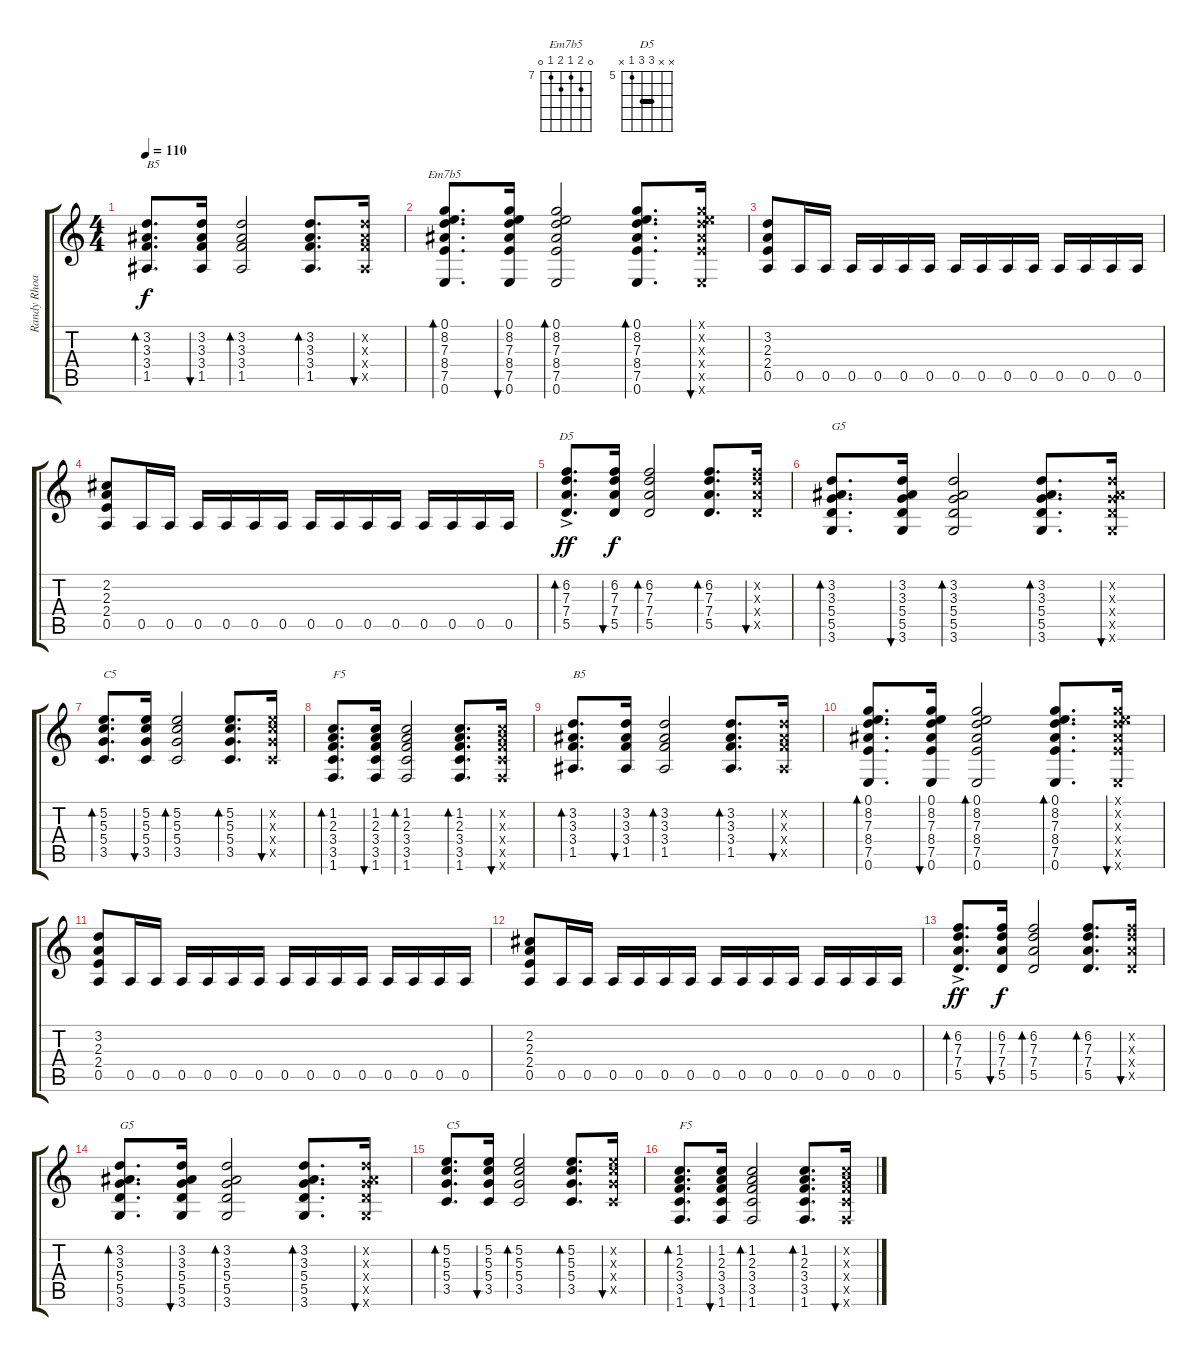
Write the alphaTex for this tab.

\track ("Randy Rhoads - Rythm" "Randy Rhoa") {instrument distortionguitar}
\staff {score tabs}
\tuning (E4 B3 G3 D3 A2 E2) {hide}
\chord ("Em7b5" 0 8 7 8 7 0) {firstfret 7}
\chord ("D5" x x 7 7 5 x) {firstfret 5 barre 7}
\ts (4 4)
\tempo 110
\clef g2
\ks c
(3.2 3.3 3.4 1.5).8{d bd 30 txt "B5" dy f} (3.2 3.3 3.4 1.5).16{bu 30} (3.2 3.3 3.4 1.5).2{bd 30} (3.2 3.3 3.4 1.5).8{d bd 30} (3.2{x} 3.3{x} 3.4{x} 1.5{x}).16{bu 30} |
(0.1 8.2 7.3 8.4 7.5 0.6).8{d bd 30 ch "Em7b5"} (0.1 8.2 7.3 8.4 7.5 0.6).16{bu 30} (0.1 8.2 7.3 8.4 7.5 0.6).2{bd 30} (0.1 8.2 7.3 8.4 7.5 0.6).8{d bd 30} (0.1{x} 8.2{x} 7.3{x} 8.4{x} 7.5{x} 0.6{x}).16{bu 30} |
(3.2 2.3 2.4 0.5).8 0.5.16 0.5.16 0.5.16 0.5.16 0.5.16 0.5.16 0.5.16 0.5.16 0.5.16 0.5.16 0.5.16 0.5.16 0.5.16 0.5.16 |
(2.2 2.3 2.4 0.5).8 0.5.16 0.5.16 0.5.16 0.5.16 0.5.16 0.5.16 0.5.16 0.5.16 0.5.16 0.5.16 0.5.16 0.5.16 0.5.16 0.5.16 |
(6.2 7.3{ac} 7.4{ac} 5.5{ac}).8{d bd 30 ch "D5" dy ff} (6.2 7.3 7.4 5.5).16{bu 30 dy f} (6.2 7.3 7.4 5.5).2{bd 30} (6.2 7.3 7.4 5.5).8{d bd 30} (6.2{x} 7.3{x} 7.4{x} 5.5{x}).16{bu 30} |
(3.2 3.3 5.4 5.5 3.6).8{d bd 30 txt "G5"} (3.2 3.3 5.4 5.5 3.6).16{bu 30} (3.2 3.3 5.4 5.5 3.6).2{bd 30} (3.2 3.3 5.4 5.5 3.6).8{d bd 30} (3.2{x} 3.3{x} 5.4{x} 5.5{x} 3.6{x}).16{bu 30} |
(5.2 5.3 5.4 3.5).8{d bd 30 txt "C5"} (5.2 5.3 5.4 3.5).16{bu 30} (5.2 5.3 5.4 3.5).2{bd 30} (5.2 5.3 5.4 3.5).8{d bd 30} (5.2{x} 5.3{x} 5.4{x} 3.5{x}).16{bu 30} |
(1.2 2.3 3.4 3.5 1.6).8{d bd 30 txt "F5"} (1.2 2.3 3.4 3.5 1.6).16{bu 30} (1.2 2.3 3.4 3.5 1.6).2{bd 30} (1.2 2.3 3.4 3.5 1.6).8{d bd 30} (1.2{x} 2.3{x} 3.4{x} 3.5{x} 1.6{x}).16{bu 30} |
(3.2 3.3 3.4 1.5).8{d bd 30 txt "B5"} (3.2 3.3 3.4 1.5).16{bu 30} (3.2 3.3 3.4 1.5).2{bd 30} (3.2 3.3 3.4 1.5).8{d bd 30} (3.2{x} 3.3{x} 3.4{x} 1.5{x}).16{bu 30} |
(0.1 8.2 7.3 8.4 7.5 0.6).8{d bd 30} (0.1 8.2 7.3 8.4 7.5 0.6).16{bu 30} (0.1 8.2 7.3 8.4 7.5 0.6).2{bd 30} (0.1 8.2 7.3 8.4 7.5 0.6).8{d bd 30} (0.1{x} 8.2{x} 7.3{x} 8.4{x} 7.5{x} 0.6{x}).16{bu 30} |
(3.2 2.3 2.4 0.5).8 0.5.16 0.5.16 0.5.16 0.5.16 0.5.16 0.5.16 0.5.16 0.5.16 0.5.16 0.5.16 0.5.16 0.5.16 0.5.16 0.5.16 |
(2.2 2.3 2.4 0.5).8 0.5.16 0.5.16 0.5.16 0.5.16 0.5.16 0.5.16 0.5.16 0.5.16 0.5.16 0.5.16 0.5.16 0.5.16 0.5.16 0.5.16 |
(6.2 7.3{ac} 7.4{ac} 5.5{ac}).8{d bd 30 dy ff} (6.2 7.3 7.4 5.5).16{bu 30 dy f} (6.2 7.3 7.4 5.5).2{bd 30} (6.2 7.3 7.4 5.5).8{d bd 30} (6.2{x} 7.3{x} 7.4{x} 5.5{x}).16{bu 30} |
(3.2 3.3 5.4 5.5 3.6).8{d bd 30 txt "G5"} (3.2 3.3 5.4 5.5 3.6).16{bu 30} (3.2 3.3 5.4 5.5 3.6).2{bd 30} (3.2 3.3 5.4 5.5 3.6).8{d bd 30} (3.2{x} 3.3{x} 5.4{x} 5.5{x} 3.6{x}).16{bu 30} |
(5.2 5.3 5.4 3.5).8{d bd 30 txt "C5"} (5.2 5.3 5.4 3.5).16{bu 30} (5.2 5.3 5.4 3.5).2{bd 30} (5.2 5.3 5.4 3.5).8{d bd 30} (5.2{x} 5.3{x} 5.4{x} 3.5{x}).16{bu 30} |
(1.2 2.3 3.4 3.5 1.6).8{d bd 30 txt "F5"} (1.2 2.3 3.4 3.5 1.6).16{bu 30} (1.2 2.3 3.4 3.5 1.6).2{bd 30} (1.2 2.3 3.4 3.5 1.6).8{d bd 30} (1.2{x} 2.3{x} 3.4{x} 3.5{x} 1.6{x}).16{bu 30}
